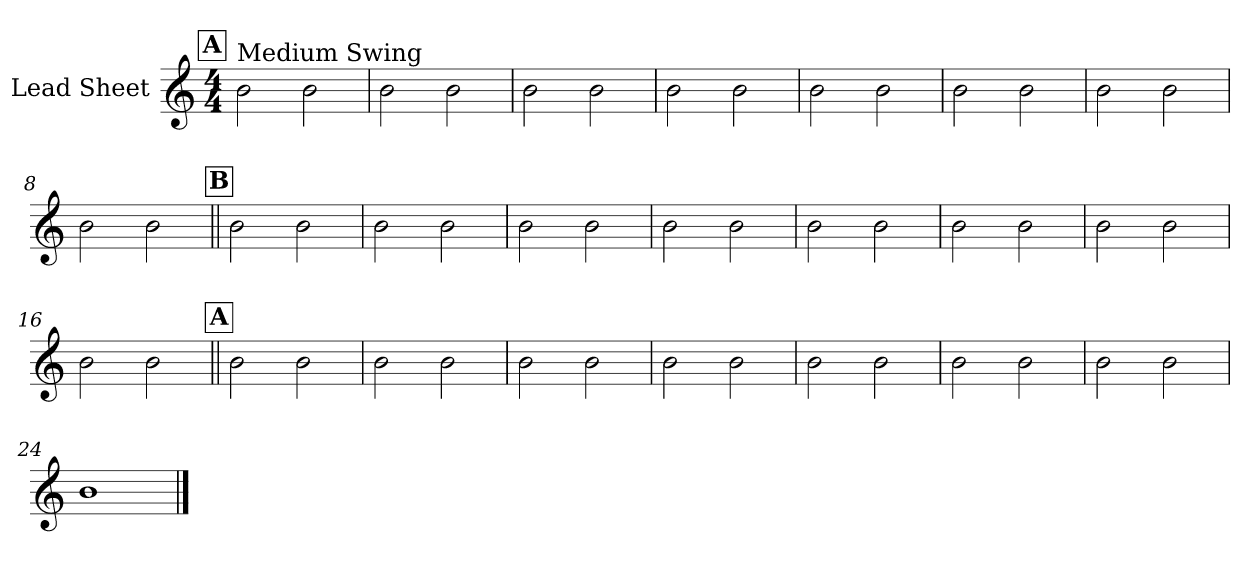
**kern
*part1
*staff1
*I"Lead Sheet
*clefG2
*k[]
*M4/4
!!LO:REH:place=s1:a:fs=14:t=A
=1
!LO:TX:a:t=Medium Swing
2b\
2b\
=2
2b\
2b\
=3
2b\
2b\
=4
2b\
2b\
!!LO:LB:g=z
=5
2b\
2b\
=6
2b\
2b\
=7
2b\
2b\
=8
2b\
2b\
!!LO:LB:g=z
!!LO:REH:place=s1:a:fs=14:t=B
=9||
2b\
2b\
=10
2b\
2b\
=11
2b\
2b\
=12
2b\
2b\
!!LO:LB:g=z
=13
2b\
2b\
=14
2b\
2b\
=15
2b\
2b\
=16
2b\
2b\
!!LO:LB:g=z
!!LO:REH:place=s1:a:fs=14:t=A
=17||
2b\
2b\
=18
2b\
2b\
=19
2b\
2b\
=20
2b\
2b\
!!LO:LB:g=z
=21
2b\
2b\
=22
2b\
2b\
=23
2b\
2b\
=24
1b
==
*-
